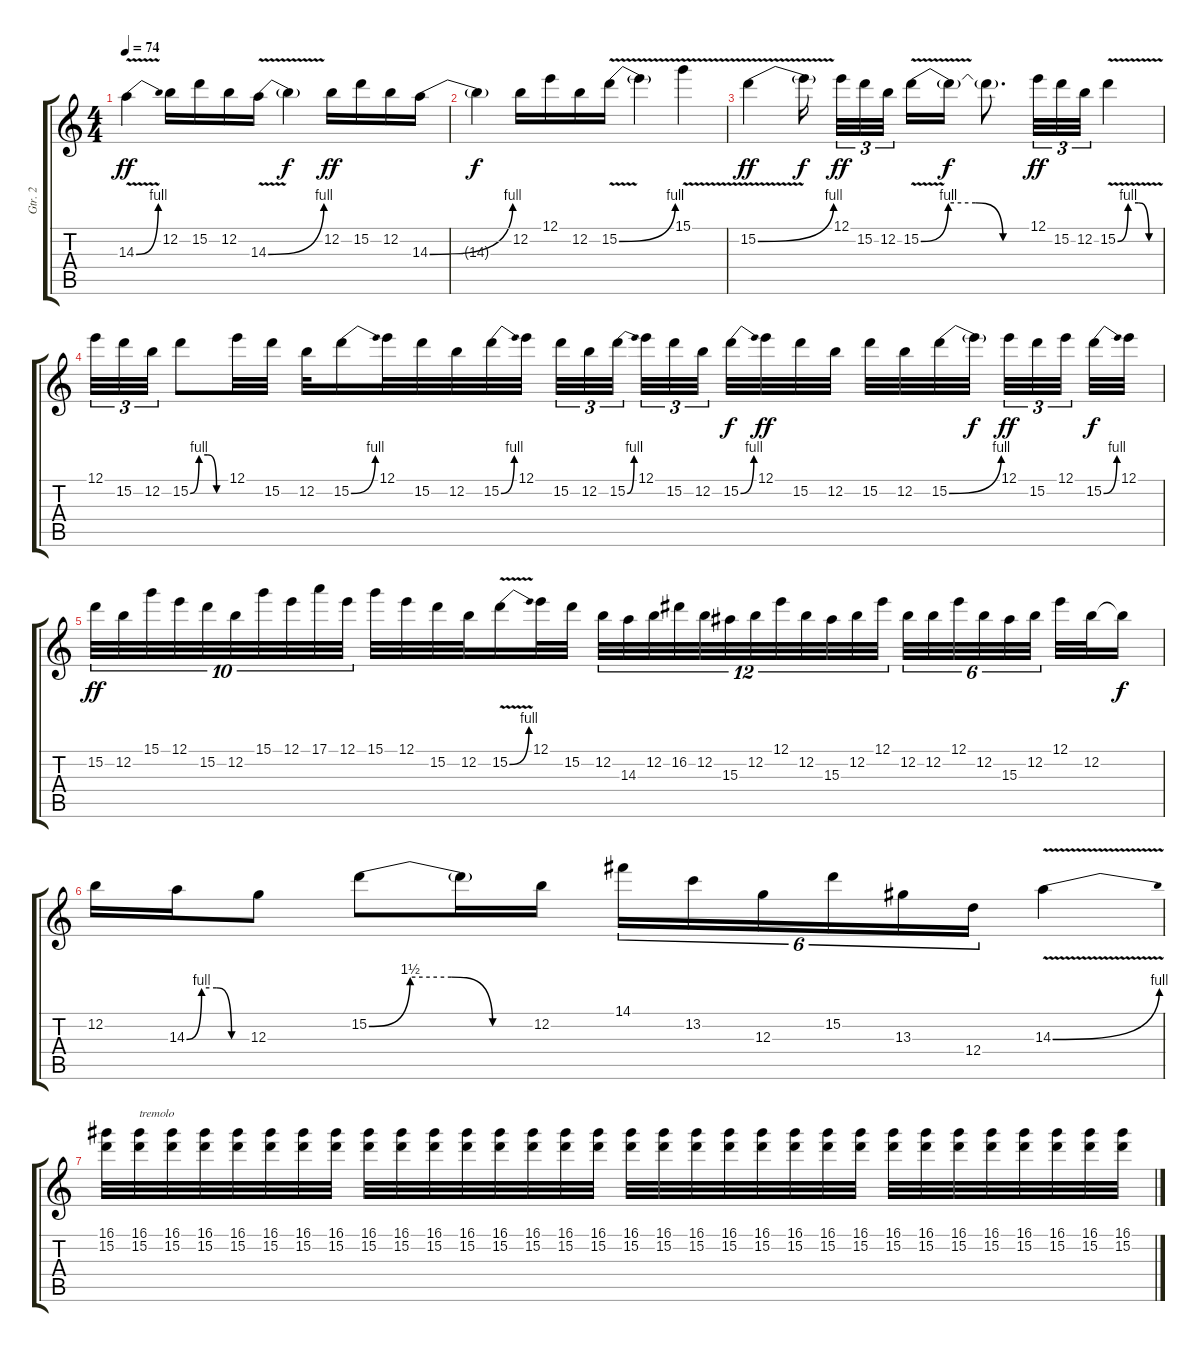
\track ("Gtr. 2" "Gtr. 2") {instrument overdrivenguitar}
\staff {score tabs}
\tuning (E4 B3 G3 D3 A2 E2) {hide}
\ts (4 4)
\tempo 74
\clef g2
\ks c
14.3{be (bend 0 0 60 4) v}.4{dy ff volume 16 instrument overdrivenguitar} 12.2.16 15.2.16 12.2.16 14.3{be (bend 0 0 60 4) v}.16 14.3{t}.4{dy f} 12.2.16{dy ff} 15.2.16 12.2.16 14.3{be (bend 0 0 60 4)}.16 |
14.3{t}.4{dy f} 12.2.16 12.1.16 12.2.16 15.2{be (bend 0 0 60 4) v}.16 15.2{t}.4 15.1{v}.4 |
15.2{be (bend 0 0 60 4) v}.4{dy ff} 15.2{t}.16{dy f} 12.1.32{tu (3 2) dy ff} 15.2.32{tu (3 2)} 12.2.32{tu (3 2)} 15.2{be (custom 0 0 15 4 30 4 45 0 60 0) v}.16 15.2{t}.16{dy f} 15.2{t}.8{d} 12.1.32{tu (3 2) dy ff} 15.2.32{tu (3 2)} 12.2.32{tu (3 2)} 15.2{be (custom 0 0 15 4 30 4 45 0 60 0) v}.4 |
12.1.32{tu (3 2)} 15.2.32{tu (3 2)} 12.2.32{tu (3 2)} 15.2{be (custom 0 0 15 4 30 4 45 0 60 0)}.8 12.1.32 15.2.32 12.2.32 15.2{be (bend 0 0 60 4)}.16 12.1.32 15.2.32 12.2.32 15.2{be (bend 0 0 60 4)}.32 12.1.32 15.2.32{tu (3 2)} 12.2.32{tu (3 2)} 15.2{be (bend 0 0 60 4)}.32{tu (3 2)} 12.1.32{tu (3 2)} 15.2.32{tu (3 2)} 12.2.32{tu (3 2)} 15.2{be (bend 0 0 60 4)}.32{dy f} 12.1.32{dy ff} 15.2.32 12.2.32 15.2.32 12.2.32 15.2{be (bend 0 0 60 4)}.32 15.2{t}.32{dy f} 12.1.32{tu (3 2) dy ff} 15.2.32{tu (3 2)} 12.1.32{tu (3 2)} 15.2{be (bend 0 0 60 4)}.32{dy f} 12.1.32 |
15.2.32{tu (10 8) dy ff} 12.2.32{tu (10 8)} 15.1.32{tu (10 8)} 12.1.32{tu (10 8)} 15.2.32{tu (10 8)} 12.2.32{tu (10 8)} 15.1.32{tu (10 8)} 12.1.32{tu (10 8)} 17.1.32{tu (10 8)} 12.1.32{tu (10 8)} 15.1.32 12.1.32 15.2.32 12.2.32 15.2{be (bend 0 0 60 4) v}.16 12.1.32 15.2.32 12.2.32{tu (12 8)} 14.3.32{tu (12 8)} 12.2.32{tu (12 8)} 16.2.32{tu (12 8)} 12.2.32{tu (12 8)} 15.3.32{tu (12 8)} 12.2.32{tu (12 8)} 12.1.32{tu (12 8)} 12.2.32{tu (12 8)} 15.3.32{tu (12 8)} 12.2.32{tu (12 8)} 12.1.32{tu (12 8)} 12.2.32{tu (6 4)} 12.2.32{tu (6 4)} 12.1.32{tu (6 4)} 12.2.32{tu (6 4)} 15.3.32{tu (6 4)} 12.2.32{tu (6 4)} 12.1.32 12.2.32 12.2{t}.16{dy f} |
12.2.16{volume 0} 14.3{be (custom 0 0 15 4 30 4 45 0 60 0)}.16 12.3.8 15.2{be (custom 0 0 15 6 30 6 45 0 60 0)}.8 15.2{t}.16 12.2.16 14.1.16{tu (6 4)} 13.2.16{tu (6 4)} 12.3.16{tu (6 4)} 15.2.16{tu (6 4)} 13.3.16{tu (6 4)} 12.4.16{tu (6 4)} 14.3{be (bend 0 0 60 4) v}.4 |
(16.1 15.2).32 (16.1 15.2).32{txt "tremolo"} (16.1 15.2).32 (16.1 15.2).32 (16.1 15.2).32 (16.1 15.2).32 (16.1 15.2).32 (16.1 15.2).32 (16.1 15.2).32 (16.1 15.2).32 (16.1 15.2).32 (16.1 15.2).32 (16.1 15.2).32 (16.1 15.2).32 (16.1 15.2).32 (16.1 15.2).32 (16.1 15.2).32 (16.1 15.2).32 (16.1 15.2).32 (16.1 15.2).32 (16.1 15.2).32 (16.1 15.2).32 (16.1 15.2).32 (16.1 15.2).32 (16.1 15.2).32 (16.1 15.2).32 (16.1 15.2).32 (16.1 15.2).32 (16.1 15.2).32 (16.1 15.2).32 (16.1 15.2).32 (16.1 15.2).32
